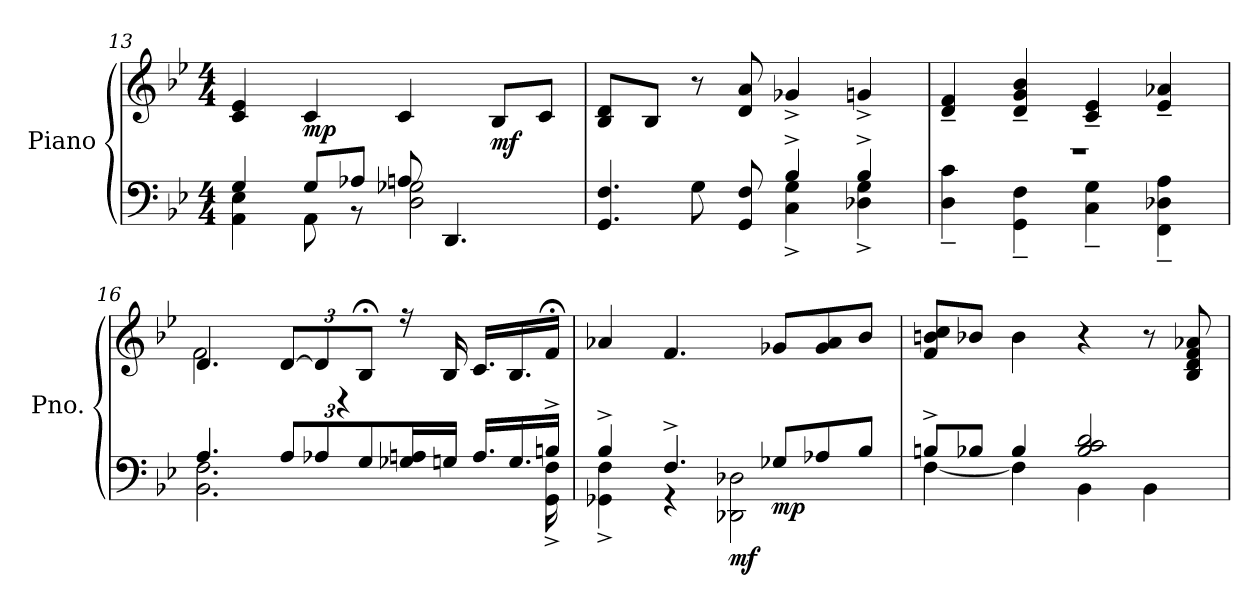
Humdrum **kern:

**kern	**kern	**dynam
*part1	*part1	*part1
*staff2	*staff1	*staff1/2
*I"Piano	*	*
*I'Pno.	*	*
*clefF4	*clefG2	*
*k[b-e-]	*k[b-e-]	*
*M4/4	*M4/4	*
=13	=13	=13
*^	*	*
!	!	!	!LO:DY:b=2
!	!	!	!LO:DY:n=1:b
4G/	4AA\ 4E-\	4c/ 4e-/	mp mf
!	!	!	!LO:DY:n=2:b
8G/L	8AA\	4c/	mp
8A-X/J	8r	.	.
8An/	2D\ 2G-X\	4c/	.
4.DD/	.	.	.
!	!	!	!LO:DY:n=3:b
.	.	8B-/L	mf
.	.	8c/J	.
!!LO:PB:g=z
=14	=14	=14	=14
4.GG/ 4.F/	4ryy	8B-/ 8d/L	.
.	.	8B-/J	.
.	8G\	8r	.
8GG/ 8F/	8ryy	8d/ 8a/	.
!	!	!	!LO:DY:b=2
!	!	!	!LO:DY:n=1:b
4B-^/	4C\^ 4G\^	4g-X^/	p mp
4B-^/	4D-X\^ 4G\^	4gn^/	.
=15	=15	=15	=15
!	!	!	!LO:DY:b=2
!	!	!	!LO:DY:n=1:b
1r	4D\~ 4c\~	4d/~ 4f/~	mp mf
.	4GG\~ 4F\~	4d/~ 4g/~ 4b-/~	.
.	4C\~ 4G\~	4c/~ 4e-/~	.
*	*	*MM56	*
.	4FF\~ 4D-X\~ 4A\~	4e-/~ 4a-X/~	.
=16	=16	=16	=16
*	*	*MM57	*
*	*	*^	*
4.A/	2.BB-\ 2.F\	4.d/	2f\	.
*Xbrackettup	*	*Xbrackettup	*	*
12A/L	.	[12d/L	.	.
12A-X/	.	12d/]	.	.
.	.	.	4r	.
12G/	.	12B-;</J	.	.
16G-X/ 16An/L	.	16r	.	.
16Gn/JJ	.	16B-/	.	.
16.A/LL	8.ryy	16.c/LL	4ryy	.
16.G/	.	16.B-/	.	.
16Bn^/JJ	16GG\^ 16F\^	16f;</JJ	.	.
*	*	*v	*v	*
!!LO:LB:g=z
=17	=17	=17	=17
4B-^/	4GG-X\^ 4F\^	4a-X/	.
4.F^/	4r	4.f/	.
!	!	!	!LO:DY:b=2
.	2DD-X\ 2D-X\	.	mf
!	!	!	!LO:DY:b=2
8G-X/L	.	8g-X/L	mp
8A-X/	.	8g-/ 8a-/	.
8B-/J	.	8b-/J	.
=18	=18	=18	=18
8Bn^/L	[4F\	8f/ 8bn/ 8cc/L	.
8B-X/J	.	8b-X/J	.
4B-/	4F\]	4b-\	.
2B-/ 2c/ 2d/	4BB-\	4r	.
.	4BB-\	8r	.
.	.	8B-/ 8d/ 8f/ 8a-X/	.
*v	*v	*	*
=	=	=
*-	*-	*-
